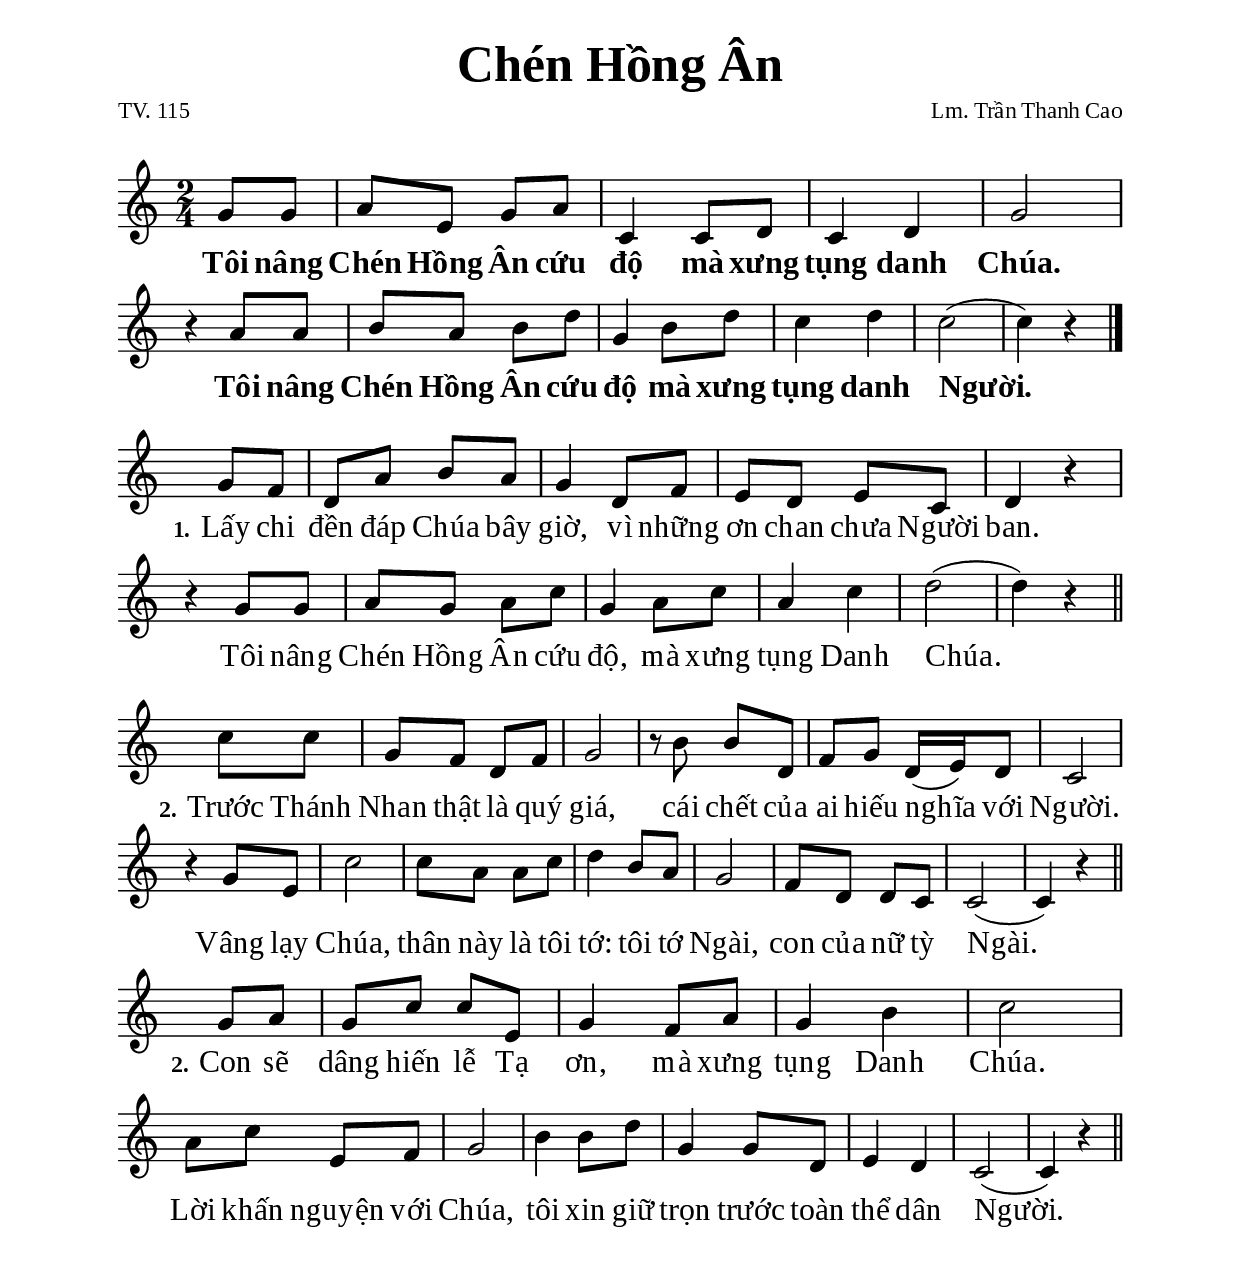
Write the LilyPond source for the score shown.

% Cài đặt chung
\version "2.20.0"
\include "english.ly"

\header {
  title = \markup { \fontsize #3 "Chén Hồng Ân" }
  poet = "TV. 115"
  composer = "Lm. Trần Thanh Cao"
  arranger = " "
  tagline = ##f
}

\paper {
  #(set-paper-size "a4")
  top-margin = 15\mm
  bottom-margin = 15\mm
  left-margin = 20\mm
  right-margin = 20\mm
  indent = #0
  #(define fonts
    (make-pango-font-tree
      "Liberation Serif"
      "Liberation Serif"
      "Liberation Serif"
      (/ 20 20)))
  page-count = #1
}

% Nhạc điệp khúc
nhacDiepKhuc = \relative c'' {
  \partial 4 g8 g |
  a e g a |
  c,4 c8 d |
  c4 d |
  g2 |
  r4 a8 a |
  b a b d |
  g,4 b8 d |
  c4 d |
  c2 ( |
  c4) r \bar "|."
}

% Nhạc phiên khúc
nhacPhienKhucMot = \relative c'' {
  \partial 4 g8 f |
  d a' b a |
  g4 d8 f |
  e d e c |
  d4 r |
  r g8 g |
  a g a c |
  g4 a8 c |
  a4 c |
  d2 ( |
  d4) r \bar "||"
}

nhacPhienKhucHai = \relative c'' {
  \partial 4 c8 c |
  g f d f |
  g2 |
  r8 b b d, |
  f g d16 (e) d8 |
  c2 |
  r4 g'8 e |
  c'2 |
  c8 a a c |
  d4 b8 a |
  g2 |
  f8 d d c |
  c2 ( |
  c4) r \bar "||"
}

nhacPhienKhucBa = \relative c'' {
  \partial 4 g8 a |
  g c c e, |
  g4 f8 a |
  g4 b |
  c2 |
  a8 c e, f |
  g2 |
  b4 b8 d |
  g,4 g8 d |
  e4 d |
  c2 ( |
  c4) r \bar "||"
}

% Lời điệp khúc
loiDiepKhuc = \lyricmode {
  Tôi nâng Chén Hồng Ân cứu độ mà xưng tụng danh Chúa.
  Tôi nâng Chén Hồng Ân  cứu độ mà xưng tụng danh Người.
}

% Lời phiên khúc
loiPhienKhucMot = \lyricmode {
  \set stanza = #"1."
  Lấy chi đền đáp Chúa bây giờ,
  vì những ơn chan chưa Người ban.
  Tôi nâng Chén Hồng Ân cứu độ, mà xưng tụng Danh Chúa.
}

loiPhienKhucHai = \lyricmode {
  \set stanza = #"2."
  Trước Thánh Nhan thật là quý giá,
  cái chết của ai hiếu nghĩa với Người.
  Vâng lạy Chúa, thân này là tôi tớ:
  tôi tớ Ngài, con của nữ tỳ Ngài.
}

loiPhienKhucBa = \lyricmode {
  \set stanza = #"2."
  Con sẽ dâng hiến lễ Tạ ơn, mà xưng tụng Danh Chúa.
  Lời khấn nguyện với Chúa,
  tôi xin giữ trọn trước toàn thể dân Người.
}


% Dàn trang
\score {
  \new ChoirStaff <<
    \new Staff = diepKhuc \with {
        \consists "Merge_rests_engraver"
        \magnifyStaff #(magstep +1)
      }
      <<
      \new Voice = beSop {
        \key c \major \time 2/4 \stemNeutral \nhacDiepKhuc
      }
    >>
    \new Lyrics \lyricsto beSop \loiDiepKhuc
  >>
  \layout {
    \override Lyrics.LyricText.font-series = #'bold
    \override Lyrics.LyricText.font-size = #+3
    \override Lyrics.LyricSpace.minimum-distance = #0.5
    \override Score.BarNumber.break-visibility = ##(#f #f #f)
  }
}

\score {
  \new ChoirStaff <<
    \new Staff = phienKhuc \with {
        \magnifyStaff #(magstep +1)
      }
      <<
      \new Voice = beSop {
        \key c \major \time 2/4 \nhacPhienKhucMot
      }
    >>
    \new Lyrics \lyricsto beSop \loiPhienKhucMot
  >>
  \layout {
    \override Staff.TimeSignature.transparent = ##t
    \override Lyrics.LyricText.font-size = #+3
    \override Lyrics.LyricSpace.minimum-distance = #0.5
    \override Score.BarNumber.break-visibility = ##(#f #f #f)
  } 
}

\score {
  \new ChoirStaff <<
    \new Staff = phienKhuc \with {
        \magnifyStaff #(magstep +1)
      }
      <<
      \new Voice = beSop {
        \key c \major \time 2/4 \nhacPhienKhucHai
      }
    >>
    \new Lyrics \lyricsto beSop \loiPhienKhucHai
  >>
  \layout {
    \override Staff.TimeSignature.transparent = ##t
    \override Lyrics.LyricText.font-size = #+3
    \override Lyrics.LyricSpace.minimum-distance = #0.5
    \override Score.BarNumber.break-visibility = ##(#f #f #f)
  } 
}

\score {
  \new ChoirStaff <<
    \new Staff = phienKhuc \with {
        \magnifyStaff #(magstep +1)
      }
      <<
      \new Voice = beSop {
        \key c \major \time 2/4 \nhacPhienKhucBa
      }
    >>
    \new Lyrics \lyricsto beSop \loiPhienKhucBa
  >>
  \layout {
    \override Staff.TimeSignature.transparent = ##t
    \override Lyrics.LyricText.font-size = #+3
    \override Lyrics.LyricSpace.minimum-distance = #0.5
    \override Score.BarNumber.break-visibility = ##(#f #f #f)
  } 
}
